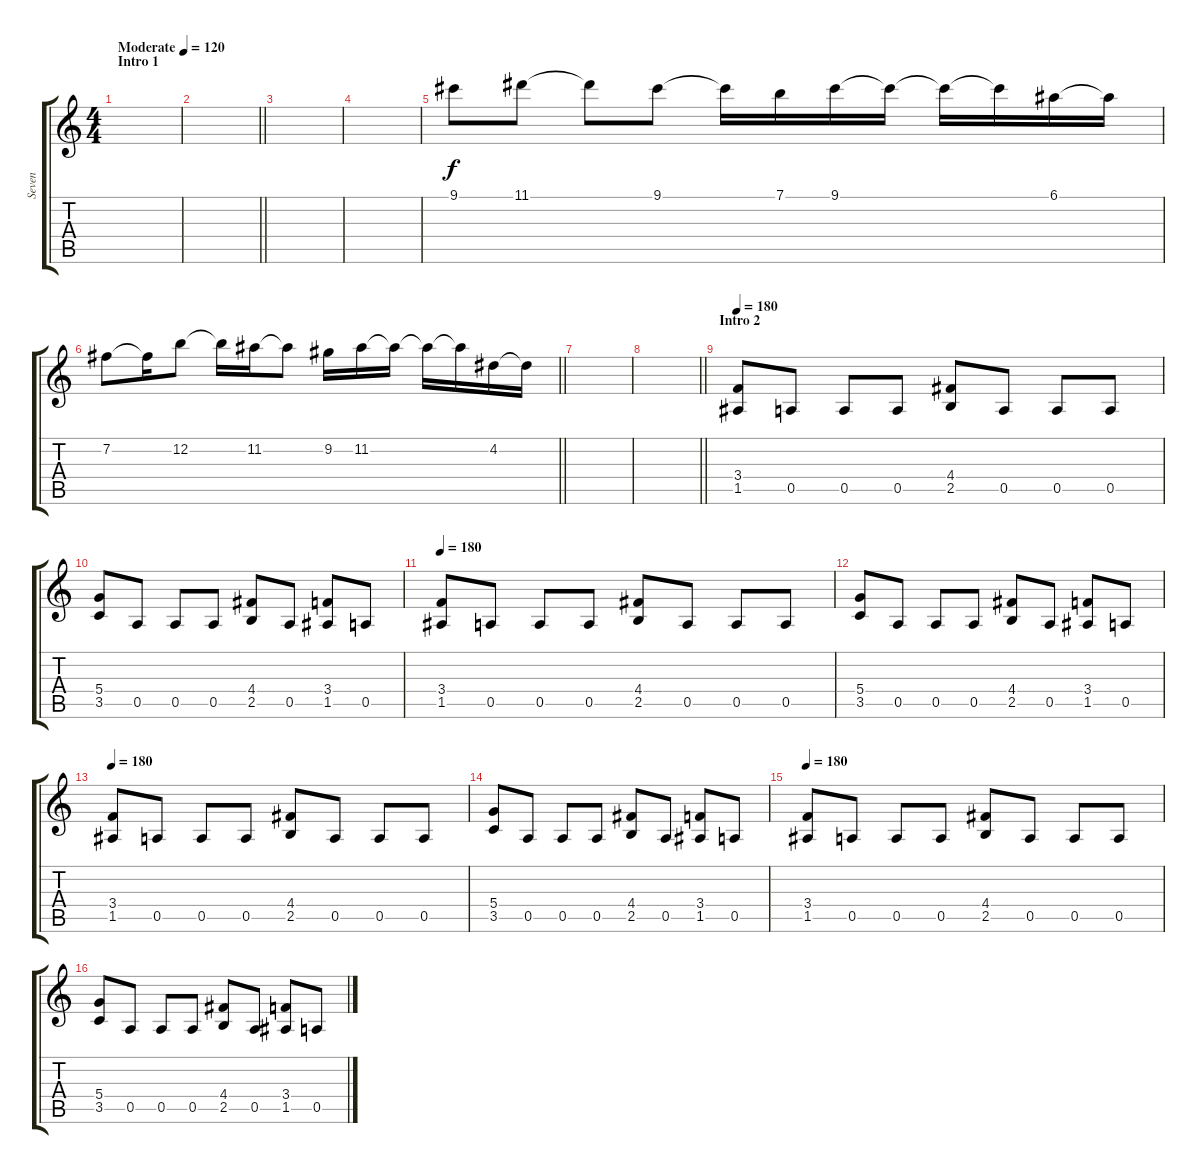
\track ("Seven" "Seven") {instrument distortionguitar}
\staff {score tabs}
\tuning (E4 B3 G3 D3 A2 E2) {hide}
\ts (4 4)
\section ("" "Intro 1")
\tempo (120 "Moderate")
\clef g2
\ks c
|
\barLineRight lightlight
|
|
|
9.1.8 11.1.8 11.1{t}.8 9.1.8 9.1{t}.16 7.1.16 9.1.16 9.1{t}.16 9.1{t}.16 9.1{t}.16 6.1.16 6.1{t}.16 |
\barLineRight lightlight
7.2.8 7.2{t}.16 12.2.8 12.2{t}.16 11.2.16 11.2{t}.8 9.2.16 11.2.16 11.2{t}.16 11.2{t}.16 11.2{t}.16 4.2.16 4.2{t}.16 |
|
\barLineRight lightlight
|
\section ("" "Intro 2")
\tempo 180
(3.4 1.5).8 0.5.8 0.5.8 0.5.8 (4.4 2.5).8 0.5.8 0.5.8 0.5.8 |
(5.4 3.5).8 0.5.8 0.5.8 0.5.8 (4.4 2.5).8 0.5.8 (3.4 1.5).8 0.5.8 |
\tempo 180
(3.4 1.5).8 0.5.8 0.5.8 0.5.8 (4.4 2.5).8 0.5.8 0.5.8 0.5.8 |
(5.4 3.5).8 0.5.8 0.5.8 0.5.8 (4.4 2.5).8 0.5.8 (3.4 1.5).8 0.5.8 |
\tempo 180
(3.4 1.5).8 0.5.8 0.5.8 0.5.8 (4.4 2.5).8 0.5.8 0.5.8 0.5.8 |
(5.4 3.5).8 0.5.8 0.5.8 0.5.8 (4.4 2.5).8 0.5.8 (3.4 1.5).8 0.5.8 |
\tempo 180
(3.4 1.5).8 0.5.8 0.5.8 0.5.8 (4.4 2.5).8 0.5.8 0.5.8 0.5.8 |
(5.4 3.5).8 0.5.8 0.5.8 0.5.8 (4.4 2.5).8 0.5.8 (3.4 1.5).8 0.5.8
